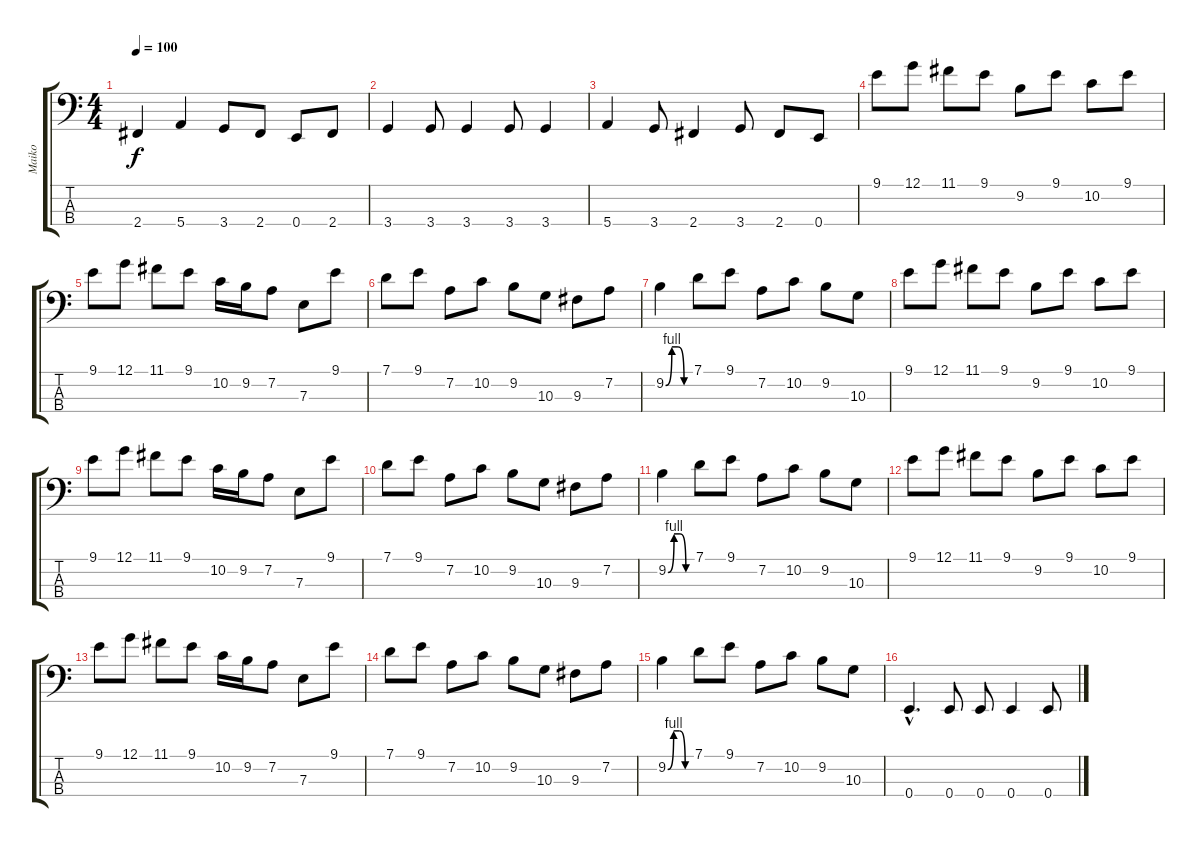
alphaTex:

\track ("Maiko" "Maiko") {instrument electricbassfinger}
\staff {score tabs}
\tuning (G2 D2 A1 E1) {hide}
\ts (4 4)
\tempo 100
\clef f4
\ks c
2.4.4{dy f} 5.4.4 3.4.8 2.4.8 0.4.8 2.4.8 |
3.4.4 3.4.8 3.4.4 3.4.8 3.4.4 |
5.4.4 3.4.8 2.4.4 3.4.8 2.4.8 0.4.8 |
9.1.8{instrument distortionguitar} 12.1.8 11.1.8 9.1.8 9.2.8 9.1.8 10.2.8 9.1.8 |
9.1.8 12.1.8 11.1.8 9.1.8 10.2.16 9.2.16 7.2.8 7.3.8 9.1.8 |
7.1.8 9.1.8 7.2.8 10.2.8 9.2.8 10.3.8 9.3.8 7.2.8 |
9.2{be (custom 0 0 15 4 30 4 45 0 60 0)}.4 7.1.8 9.1.8 7.2.8 10.2.8 9.2.8 10.3.8 |
9.1.8 12.1.8 11.1.8 9.1.8 9.2.8 9.1.8 10.2.8 9.1.8 |
9.1.8 12.1.8 11.1.8 9.1.8 10.2.16 9.2.16 7.2.8 7.3.8 9.1.8 |
7.1.8 9.1.8 7.2.8 10.2.8 9.2.8 10.3.8 9.3.8 7.2.8 |
9.2{be (custom 0 0 15 4 30 4 45 0 60 0)}.4 7.1.8 9.1.8 7.2.8 10.2.8 9.2.8 10.3.8 |
9.1.8 12.1.8 11.1.8 9.1.8 9.2.8 9.1.8 10.2.8 9.1.8 |
9.1.8 12.1.8 11.1.8 9.1.8 10.2.16 9.2.16 7.2.8 7.3.8 9.1.8 |
7.1.8 9.1.8 7.2.8 10.2.8 9.2.8 10.3.8 9.3.8 7.2.8 |
9.2{be (custom 0 0 15 4 30 4 45 0 60 0)}.4 7.1.8 9.1.8 7.2.8 10.2.8 9.2.8 10.3.8 |
0.4{hac}.4{d instrument electricbassfinger} 0.4.8 0.4.8 0.4.4 0.4.8
